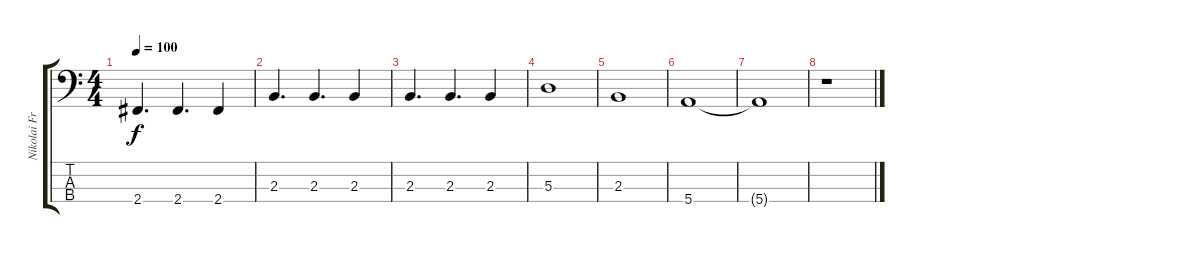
\track ("Nikolai Fraiture" "Nikolai Fr") {instrument electricbassfinger}
\staff {score tabs}
\tuning (G2 D2 A1 E1) {hide}
\ts (4 4)
\tempo 100
\clef f4
\ks c
2.4.4{d dy f} 2.4.4{d} 2.4.4 |
2.3.4{d} 2.3.4{d} 2.3.4 |
2.3.4{d} 2.3.4{d} 2.3.4 |
5.3.1 |
2.3.1 |
5.4.1 |
5.4{t}.1 |
r.1
